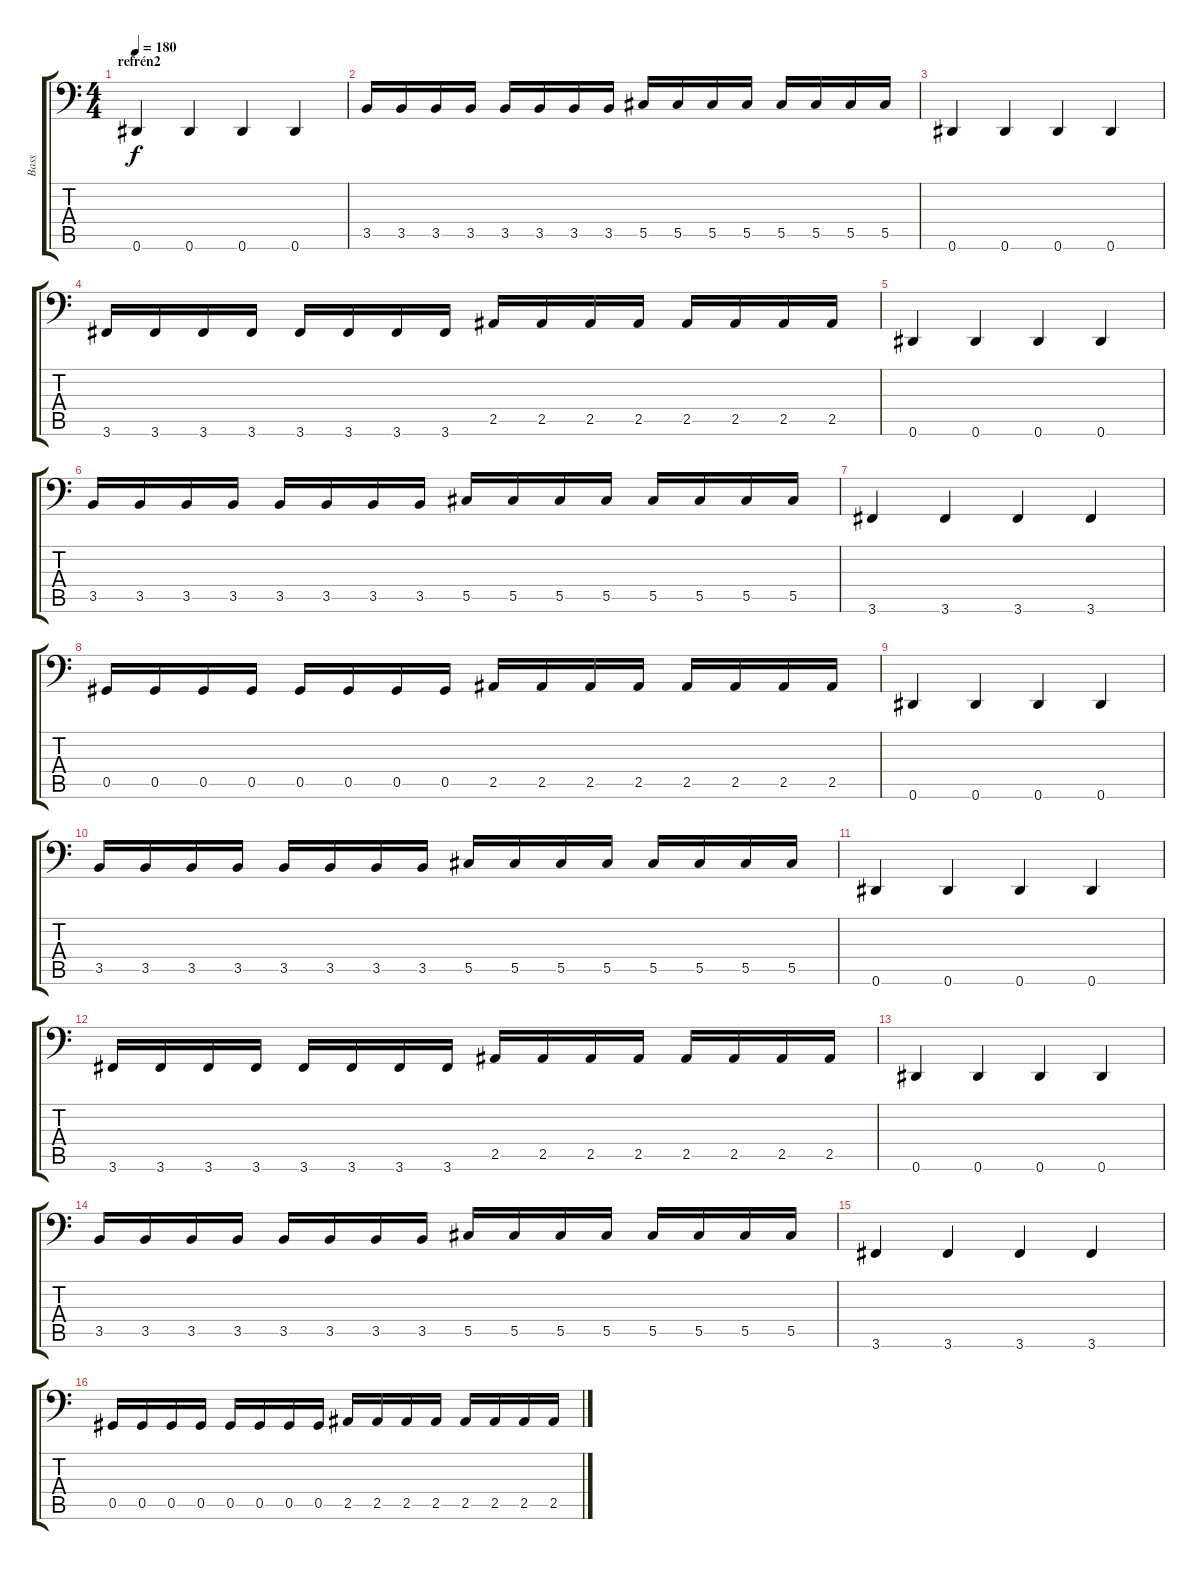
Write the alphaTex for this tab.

\track ("Bass" "Bass") {instrument electricbasspick}
\staff {score tabs}
\tuning (Eb3 Bb2 Gb2 Db2 Ab1 Eb1) {hide}
\ts (4 4)
\section ("" "refrén2")
\tempo 180
\clef f4
\ks c
0.6.4{dy f} 0.6.4 0.6.4 0.6.4 |
3.5.16 3.5.16 3.5.16 3.5.16 3.5.16 3.5.16 3.5.16 3.5.16 5.5.16 5.5.16 5.5.16 5.5.16 5.5.16 5.5.16 5.5.16 5.5.16 |
0.6.4 0.6.4 0.6.4 0.6.4 |
3.6.16 3.6.16 3.6.16 3.6.16 3.6.16 3.6.16 3.6.16 3.6.16 2.5.16 2.5.16 2.5.16 2.5.16 2.5.16 2.5.16 2.5.16 2.5.16 |
0.6.4 0.6.4 0.6.4 0.6.4 |
3.5.16 3.5.16 3.5.16 3.5.16 3.5.16 3.5.16 3.5.16 3.5.16 5.5.16 5.5.16 5.5.16 5.5.16 5.5.16 5.5.16 5.5.16 5.5.16 |
3.6.4 3.6.4 3.6.4 3.6.4 |
0.5.16 0.5.16 0.5.16 0.5.16 0.5.16 0.5.16 0.5.16 0.5.16 2.5.16 2.5.16 2.5.16 2.5.16 2.5.16 2.5.16 2.5.16 2.5.16 |
0.6.4 0.6.4 0.6.4 0.6.4 |
3.5.16 3.5.16 3.5.16 3.5.16 3.5.16 3.5.16 3.5.16 3.5.16 5.5.16 5.5.16 5.5.16 5.5.16 5.5.16 5.5.16 5.5.16 5.5.16 |
0.6.4 0.6.4 0.6.4 0.6.4 |
3.6.16 3.6.16 3.6.16 3.6.16 3.6.16 3.6.16 3.6.16 3.6.16 2.5.16 2.5.16 2.5.16 2.5.16 2.5.16 2.5.16 2.5.16 2.5.16 |
0.6.4 0.6.4 0.6.4 0.6.4 |
3.5.16 3.5.16 3.5.16 3.5.16 3.5.16 3.5.16 3.5.16 3.5.16 5.5.16 5.5.16 5.5.16 5.5.16 5.5.16 5.5.16 5.5.16 5.5.16 |
3.6.4 3.6.4 3.6.4 3.6.4 |
0.5.16 0.5.16 0.5.16 0.5.16 0.5.16 0.5.16 0.5.16 0.5.16 2.5.16 2.5.16 2.5.16 2.5.16 2.5.16 2.5.16 2.5.16 2.5.16
